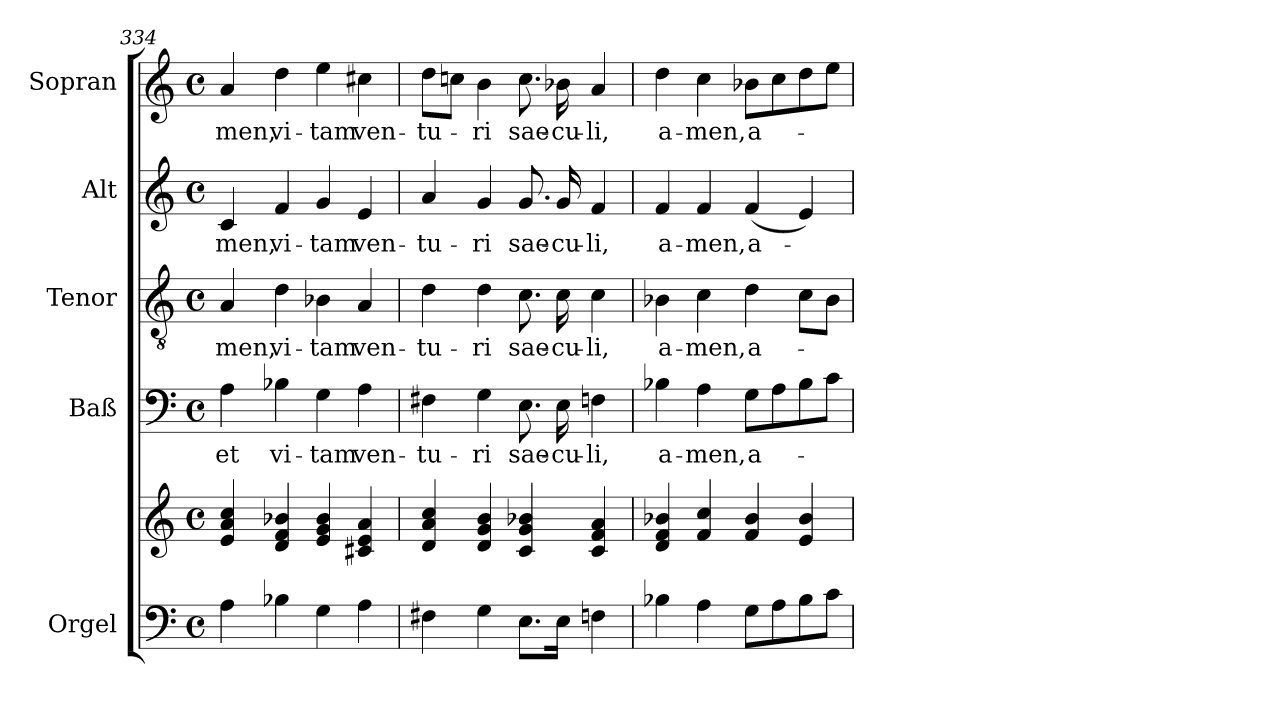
**kern	**kern	**kern	**text	**kern	**text	**kern	**text	**kern	**text
*part5	*part5	*part4	*part4	*part3	*part3	*part2	*part2	*part1	*part1
*staff6	*staff5	*staff4	*staff4	*staff3	*staff3	*staff2	*staff2	*staff1	*staff1
*I"Orgel	*	*I"Baß	*	*I"Tenor	*	*I"Alt	*	*I"Sopran	*
*clefF4	*clefG2	*clefF4	*	*clefGv2	*	*clefG2	*	*clefG2	*
*k[]	*k[]	*k[]	*	*k[]	*	*k[]	*	*k[]	*
*C:	*C:	*C:	*	*C:	*	*C:	*	*C:	*
*M4/4	*M4/4	*M4/4	*	*M4/4	*	*M4/4	*	*M4/4	*
*met(c)	*met(c)	*met(c)	*	*met(c)	*	*met(c)	*	*met(c)	*
=334	=334	=334	=334	=334	=334	=334	=334	=334	=334
!	!	!	!LO:LY:b	!	!LO:LY:b	!	!LO:LY:b	!	!LO:LY:b
4A\	4e/ 4a/ 4cc/	4A\	et	4A/	-men,	4c/	-men,	4a/	-men,
!	!	!	!LO:LY:b	!	!LO:LY:b	!	!LO:LY:b	!	!LO:LY:b
4B-X\	4d/ 4f/ 4b-X/	4B-X\	vi-	4d\	vi-	4f/	vi-	4dd\	vi-
!	!	!	!LO:LY:b	!	!LO:LY:b	!	!LO:LY:b	!	!LO:LY:b
4G\	4e/ 4g/ 4b-/	4G\	-tam	4B-X\	-tam	4g/	-tam	4ee\	-tam
!	!	!	!LO:LY:b	!	!LO:LY:b	!	!LO:LY:b	!	!LO:LY:b
4A\	4c#X/ 4e/ 4a/	4A\	ven-	4A/	ven-	4e/	ven-	4cc#X\	ven-
=335	=335	=335	=335	=335	=335	=335	=335	=335	=335
!	!	!	!LO:LY:b	!	!LO:LY:b	!	!LO:LY:b	!	!LO:LY:b
4F#X\	4d/ 4a/ 4cc/	4F#X\	-tu-	4d\	-tu-	4a/	-tu-	8dd\L	-tu-
.	.	.	.	.	.	.	.	8ccn\J	.
!	!	!	!LO:LY:b	!	!LO:LY:b	!	!LO:LY:b	!	!LO:LY:b
4G\	4d/ 4g/ 4b/	4G\	-ri	4d\	-ri	4g/	-ri	4b\	-ri
!	!	!	!LO:LY:b	!	!LO:LY:b	!	!LO:LY:b	!	!LO:LY:b
8.E\L	4c/ 4g/ 4b-X/	8.E\	sae-	8.c\	sae-	8.g/	sae-	8.cc\	sae-
!	!	!	!LO:LY:b	!	!LO:LY:b	!	!LO:LY:b	!	!LO:LY:b
16E\Jk	.	16E\	-cu-	16c\	-cu-	16g/	-cu-	16b-X\	-cu-
!	!	!	!LO:LY:b	!	!LO:LY:b	!	!LO:LY:b	!	!LO:LY:b
4Fn\	4c/ 4f/ 4a/	4Fn\	-li,	4c\	-li,	4f/	-li,	4a/	-li,
!!LO:PB:g=z
=336	=336	=336	=336	=336	=336	=336	=336	=336	=336
!	!	!	!LO:LY:b	!	!LO:LY:b	!	!LO:LY:b	!	!LO:LY:b
4B-X\	4d/ 4f/ 4b-X/	4B-X\	a-	4B-X\	a-	4f/	a-	4dd\	a-
!	!	!	!LO:LY:b	!	!LO:LY:b	!	!LO:LY:b	!	!LO:LY:b
4A\	4f/ 4cc/	4A\	-men,	4c\	-men,	4f/	-men,	4cc\	-men,
!	!	!	!LO:LY:b	!	!LO:LY:b	!	!LO:LY:b	!	!LO:LY:b
8G\L	4f/ 4b-/	8G\L	a-	4d\	a-	(<4f/	a-	8b-X\L	a-
8A\	.	8A\	.	.	.	.	.	8cc\	.
8B-\	4e/ 4b-/	8B-\	.	8c\L	.	4e/)	.	8dd\	.
8c\J	.	8c\J	.	8B-\J	.	.	.	8ee\J	.
=	=	=	=	=	=	=	=	=	=
*-	*-	*-	*-	*-	*-	*-	*-	*-	*-
